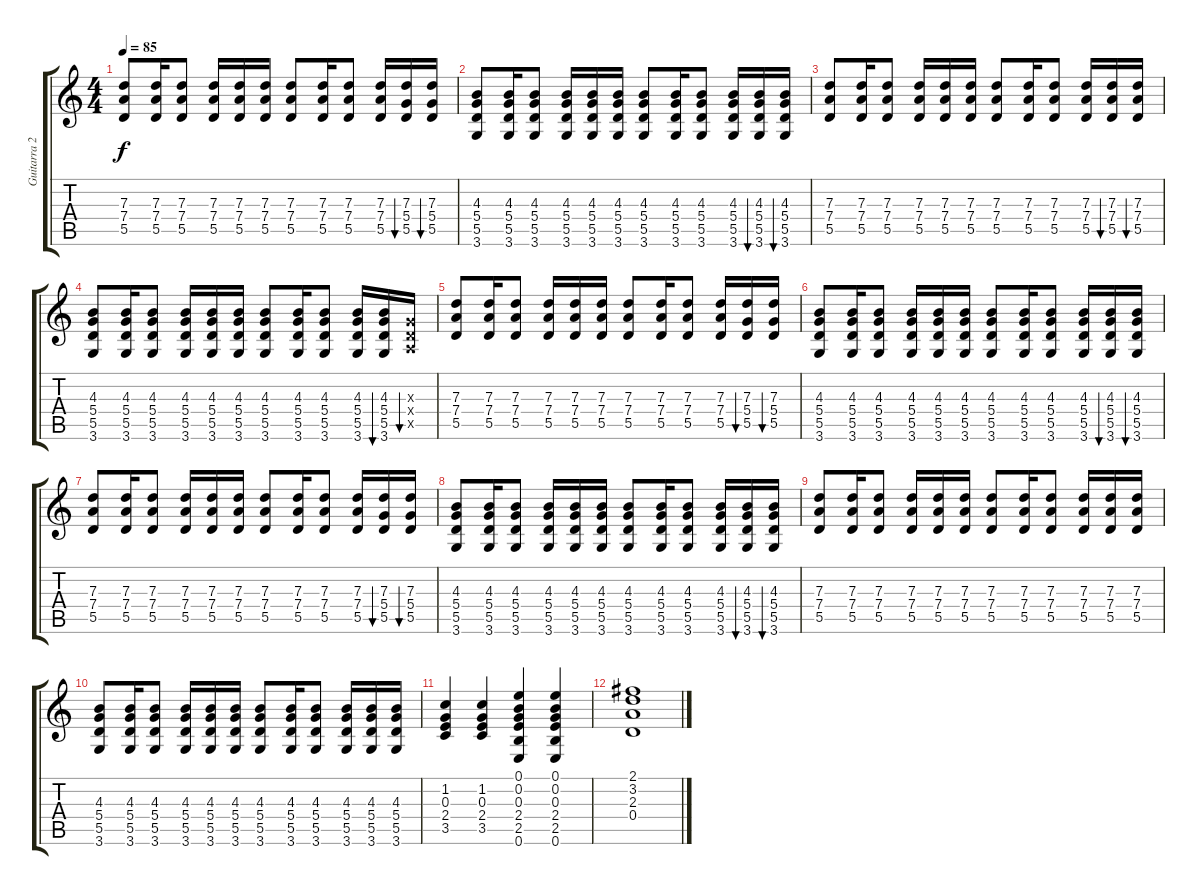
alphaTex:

\track ("Guitarra 2" "Guitarra 2") {instrument acousticguitarsteel}
\staff {score tabs}
\tuning (E4 B3 G3 D3 A2 E2) {hide}
\ts (4 4)
\tempo 85
\clef g2
\ks c
(7.3 7.4 5.5).8{dy f} (7.3 7.4 5.5).16 (7.3 7.4 5.5).8 (7.3 7.4 5.5).16 (7.3 7.4 5.5).16 (7.3 7.4 5.5).16 (7.3 7.4 5.5).8 (7.3 7.4 5.5).16 (7.3 7.4 5.5).8 (7.3 7.4 5.5).16 (7.3 5.4 5.5).16{bu 480} (7.3 5.4 5.5).16{bu 480} |
(4.3 5.4 5.5 3.6).8 (4.3 5.4 5.5 3.6).16 (4.3 5.4 5.5 3.6).8 (4.3 5.4 5.5 3.6).16 (4.3 5.4 5.5 3.6).16 (4.3 5.4 5.5 3.6).16 (4.3 5.4 5.5 3.6).8 (4.3 5.4 5.5 3.6).16 (4.3 5.4 5.5 3.6).8 (4.3 5.4 5.5 3.6).16 (4.3 5.4 5.5 3.6).16{bu 480} (4.3 5.4 5.5 3.6).16{bu 480} |
(7.3 7.4 5.5).8 (7.3 7.4 5.5).16 (7.3 7.4 5.5).8 (7.3 7.4 5.5).16 (7.3 7.4 5.5).16 (7.3 7.4 5.5).16 (7.3 7.4 5.5).8 (7.3 7.4 5.5).16 (7.3 7.4 5.5).8 (7.3 7.4 5.5).16 (7.3 7.4 5.5).16{bu 120} (7.3 7.4 5.5).16{bu 480} |
(4.3 5.4 5.5 3.6).8 (4.3 5.4 5.5 3.6).16 (4.3 5.4 5.5 3.6).8 (4.3 5.4 5.5 3.6).16 (4.3 5.4 5.5 3.6).16 (4.3 5.4 5.5 3.6).16 (4.3 5.4 5.5 3.6).8 (4.3 5.4 5.5 3.6).16 (4.3 5.4 5.5 3.6).8 (4.3 5.4 5.5 3.6).16 (4.3 5.4 5.5 3.6).16{bu 120} (0.3{x} 0.4{x} 0.5{x}).16{bu 480} |
(7.3 7.4 5.5).8 (7.3 7.4 5.5).16 (7.3 7.4 5.5).8 (7.3 7.4 5.5).16 (7.3 7.4 5.5).16 (7.3 7.4 5.5).16 (7.3 7.4 5.5).8 (7.3 7.4 5.5).16 (7.3 7.4 5.5).8 (7.3 7.4 5.5).16 (7.3 5.4 5.5).16{bu 480} (7.3 5.4 5.5).16{bu 480} |
(4.3 5.4 5.5 3.6).8 (4.3 5.4 5.5 3.6).16 (4.3 5.4 5.5 3.6).8 (4.3 5.4 5.5 3.6).16 (4.3 5.4 5.5 3.6).16 (4.3 5.4 5.5 3.6).16 (4.3 5.4 5.5 3.6).8 (4.3 5.4 5.5 3.6).16 (4.3 5.4 5.5 3.6).8 (4.3 5.4 5.5 3.6).16 (4.3 5.4 5.5 3.6).16{bu 480} (4.3 5.4 5.5 3.6).16{bu 480} |
(7.3 7.4 5.5).8 (7.3 7.4 5.5).16 (7.3 7.4 5.5).8 (7.3 7.4 5.5).16 (7.3 7.4 5.5).16 (7.3 7.4 5.5).16 (7.3 7.4 5.5).8 (7.3 7.4 5.5).16 (7.3 7.4 5.5).8 (7.3 7.4 5.5).16 (7.3 5.4 5.5).16{bu 480} (7.3 5.4 5.5).16{bu 480} |
(4.3 5.4 5.5 3.6).8 (4.3 5.4 5.5 3.6).16 (4.3 5.4 5.5 3.6).8 (4.3 5.4 5.5 3.6).16 (4.3 5.4 5.5 3.6).16 (4.3 5.4 5.5 3.6).16 (4.3 5.4 5.5 3.6).8 (4.3 5.4 5.5 3.6).16 (4.3 5.4 5.5 3.6).8 (4.3 5.4 5.5 3.6).16 (4.3 5.4 5.5 3.6).16{bu 480} (4.3 5.4 5.5 3.6).16{bu 480} |
(7.3 7.4 5.5).8 (7.3 7.4 5.5).16 (7.3 7.4 5.5).8 (7.3 7.4 5.5).16 (7.3 7.4 5.5).16 (7.3 7.4 5.5).16 (7.3 7.4 5.5).8 (7.3 7.4 5.5).16 (7.3 7.4 5.5).8 (7.3 7.4 5.5).16 (7.3 7.4 5.5).16 (7.3 7.4 5.5).16 |
(4.3 5.4 5.5 3.6).8 (4.3 5.4 5.5 3.6).16 (4.3 5.4 5.5 3.6).8 (4.3 5.4 5.5 3.6).16 (4.3 5.4 5.5 3.6).16 (4.3 5.4 5.5 3.6).16 (4.3 5.4 5.5 3.6).8 (4.3 5.4 5.5 3.6).16 (4.3 5.4 5.5 3.6).8 (4.3 5.4 5.5 3.6).16 (4.3 5.4 5.5 3.6).16 (4.3 5.4 5.5 3.6).16 |
(1.2 0.3 2.4 3.5).4 (1.2 0.3 2.4 3.5).4 (0.1 0.2 0.3 2.4 2.5 0.6).4 (0.1 0.2 0.3 2.4 2.5 0.6).4 |
(2.1 3.2 2.3 0.4).1
